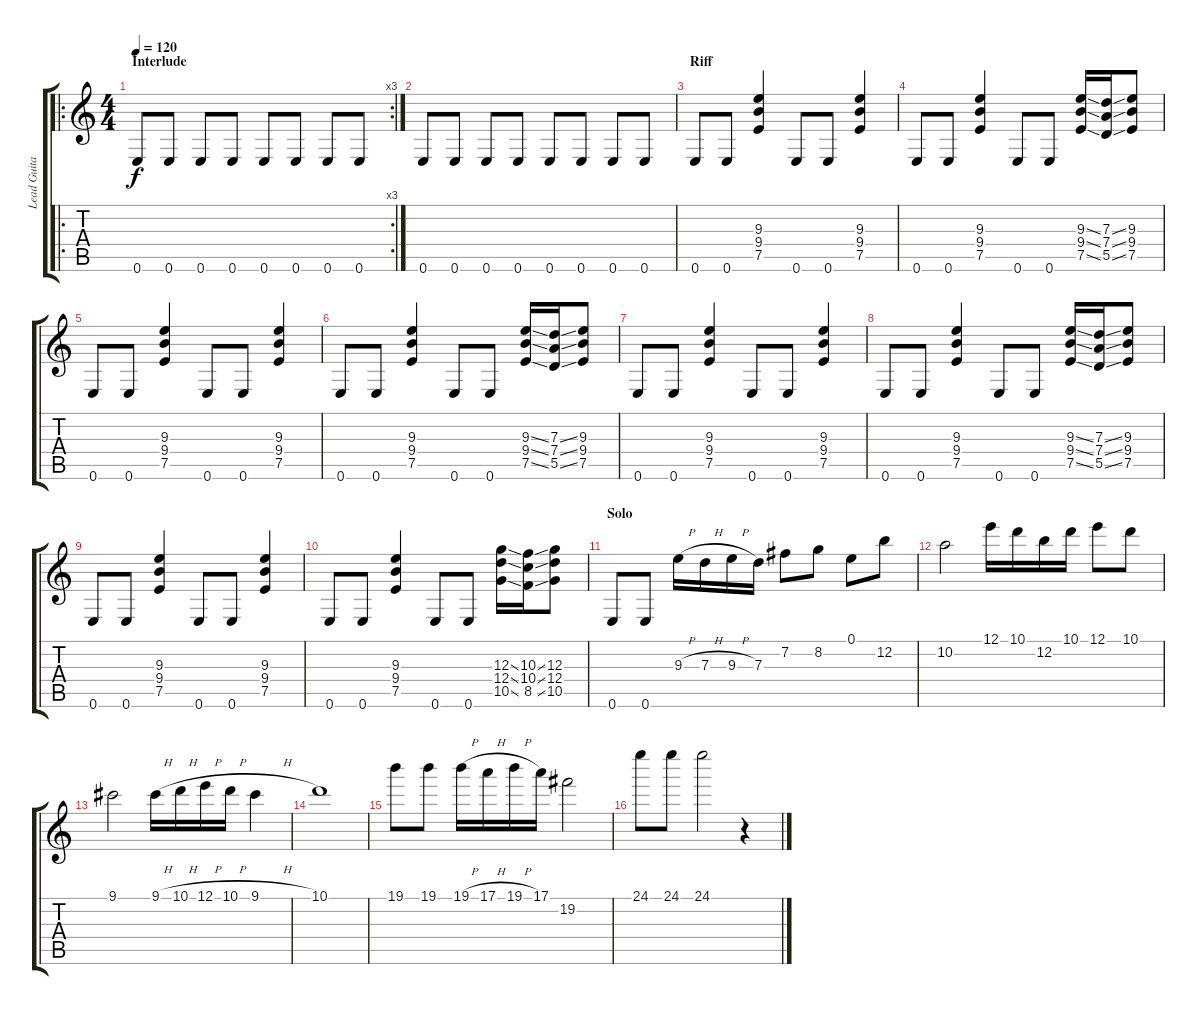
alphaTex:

\track ("Lead Guitar" "Lead Guita") {instrument distortionguitar}
\staff {score tabs}
\tuning (E4 B3 G3 D3 A2 E2) {hide}
\ro
\rc 3
\ts (4 4)
\section ("" "Interlude")
\tempo 120
\clef g2
\ks c
0.6.8{dy f} 0.6.8 0.6.8 0.6.8 0.6.8 0.6.8 0.6.8 0.6.8 |
0.6.8 0.6.8 0.6.8 0.6.8 0.6.8 0.6.8 0.6.8 0.6.8 |
\section ("" "Riff")
0.6.8 0.6.8 (9.3 9.4 7.5).4 0.6.8 0.6.8 (9.3 9.4 7.5).4 |
0.6.8 0.6.8 (9.3 9.4 7.5).4 0.6.8 0.6.8 (9.3{ss} 9.4{ss} 7.5{ss}).16 (7.3{ss} 7.4{ss} 5.5{ss}).16 (9.3 9.4 7.5).8 |
0.6.8 0.6.8 (9.3 9.4 7.5).4 0.6.8 0.6.8 (9.3 9.4 7.5).4 |
0.6.8 0.6.8 (9.3 9.4 7.5).4 0.6.8 0.6.8 (9.3{ss} 9.4{ss} 7.5{ss}).16 (7.3{ss} 7.4{ss} 5.5{ss}).16 (9.3 9.4 7.5).8 |
0.6.8 0.6.8 (9.3 9.4 7.5).4 0.6.8 0.6.8 (9.3 9.4 7.5).4 |
0.6.8 0.6.8 (9.3 9.4 7.5).4 0.6.8 0.6.8 (9.3{ss} 9.4{ss} 7.5{ss}).16 (7.3{ss} 7.4{ss} 5.5{ss}).16 (9.3 9.4 7.5).8 |
0.6.8 0.6.8 (9.3 9.4 7.5).4 0.6.8 0.6.8 (9.3 9.4 7.5).4 |
0.6.8 0.6.8 (9.3 9.4 7.5).4 0.6.8 0.6.8 (12.3{ss} 12.4{ss} 10.5{ss}).16 (10.3{ss} 10.4{ss} 8.5{ss}).16 (12.3 12.4 10.5).8 |
\section ("" "Solo")
0.6.8 0.6.8 9.3{h}.16 7.3{h}.16 9.3{h}.16 7.3.16 7.2.8 8.2.8 0.1.8 12.2.8 |
10.2.2 12.1.16 10.1.16 12.2.16 10.1.16 12.1.8 10.1.8 |
9.1.2 9.1{h}.16 10.1{h}.16 12.1{h}.16 10.1{h}.16 9.1{h}.4 |
10.1.1 |
19.1.8 19.1.8 19.1{h}.16 17.1{h}.16 19.1{h}.16 17.1.16 19.2.2 |
24.1.8 24.1.8 24.1.2 r.4
